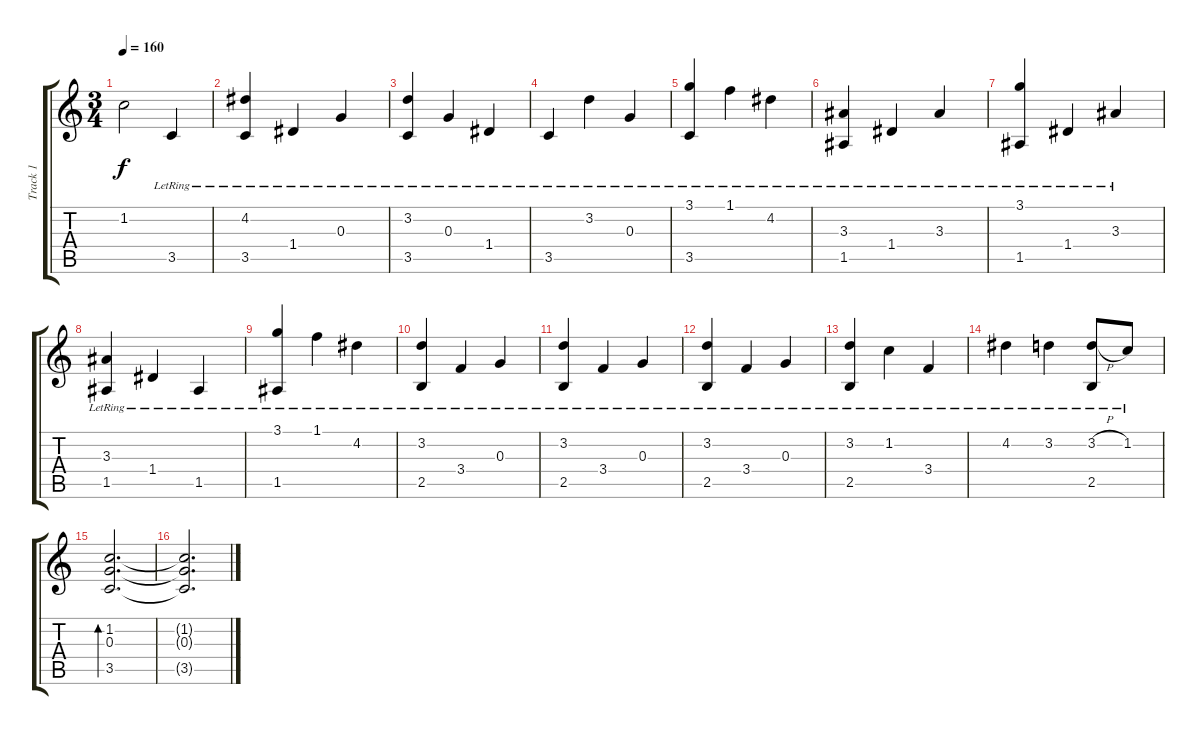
\track ("Track 1" "Track 1") {instrument acousticguitarsteel}
\staff {score tabs}
\tuning (E4 B3 G3 D3 A2 E2) {hide}
\ts (3 4)
\tempo 160
\clef g2
\ks c
1.2{t}.2{dy f} 3.5{lr}.4 |
(4.2{lr} 3.5{lr}).4 1.4{lr}.4 0.3{lr}.4 |
(3.2{lr} 3.5{lr}).4 0.3{lr}.4 1.4{lr}.4 |
3.5{lr}.4 3.2{lr}.4 0.3{lr}.4 |
(3.1{lr} 3.5{lr}).4 1.1{lr}.4 4.2{lr}.4 |
(3.3{lr} 1.5{lr}).4 1.4{lr}.4 3.3{lr}.4 |
(3.1{lr} 1.5{lr}).4 1.4{lr}.4 3.3{lr}.4 |
(3.3{lr} 1.5).4 1.4{lr}.4 1.5{lr}.4 |
(3.1{lr} 1.5{lr}).4 1.1{lr}.4 4.2{lr}.4 |
(3.2{lr} 2.5{lr}).4 3.4{lr}.4 0.3{lr}.4 |
(3.2{lr} 2.5{lr}).4 3.4{lr}.4 0.3{lr}.4 |
(3.2{lr} 2.5{lr}).4 3.4{lr}.4 0.3{lr}.4 |
(3.2 2.5{lr}).4 1.2{lr}.4 3.4{lr}.4 |
4.2{lr}.4 3.2{lr}.4 (3.2{h lr} 2.5{lr}).8 1.2{lr}.8 |
(1.2 0.3 3.5).2{d bd 60} |
(1.2{t} 0.3{t} 3.5{t}).2{d}
